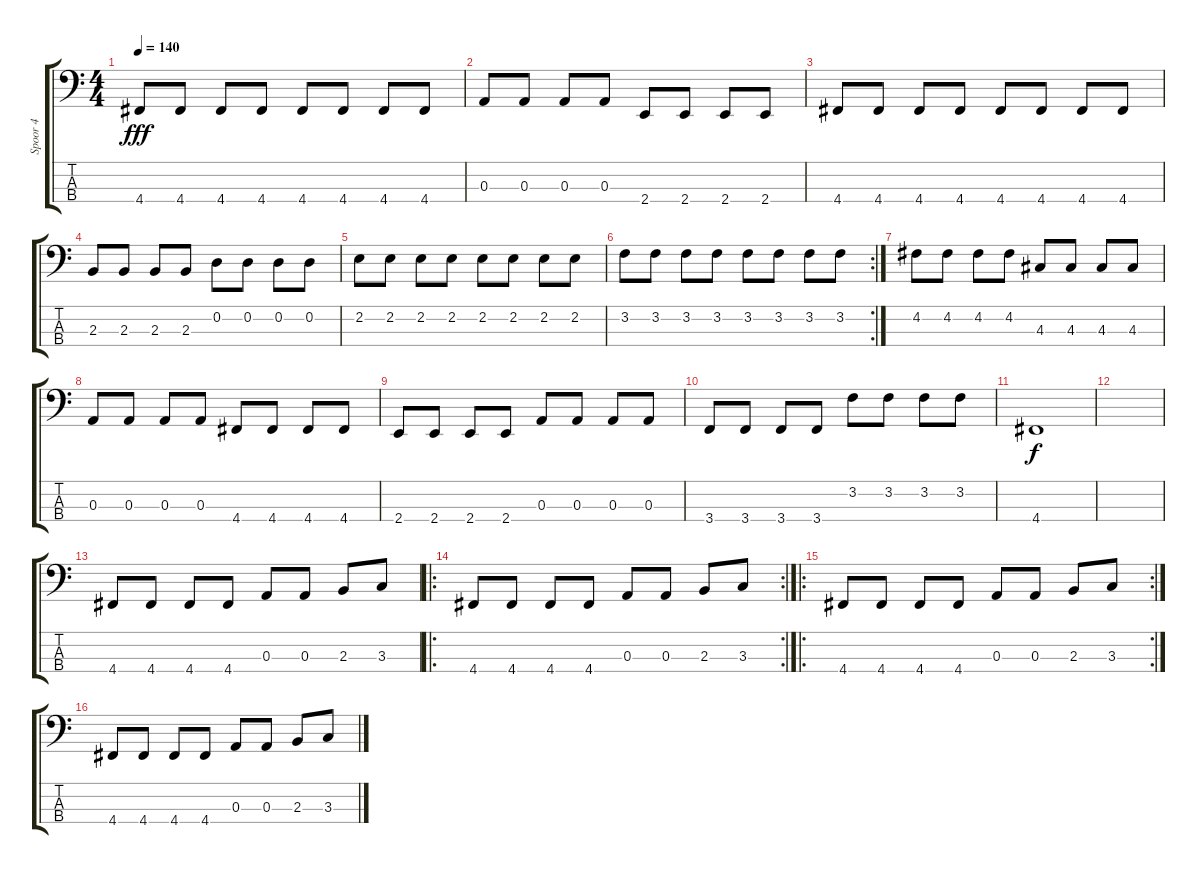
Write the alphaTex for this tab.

\track ("Spoor 4" "Spoor 4") {instrument electricbassfinger}
\staff {score tabs}
\tuning (G2 D2 A1 D1) {hide}
\ts (4 4)
\tempo 140
\clef f4
\ks c
4.4.8{dy fff} 4.4.8 4.4.8 4.4.8 4.4.8 4.4.8 4.4.8 4.4.8 |
0.3.8 0.3.8 0.3.8 0.3.8 2.4.8 2.4.8 2.4.8 2.4.8 |
4.4.8 4.4.8 4.4.8 4.4.8 4.4.8 4.4.8 4.4.8 4.4.8 |
2.3.8 2.3.8 2.3.8 2.3.8 0.2.8 0.2.8 0.2.8 0.2.8 |
2.2.8 2.2.8 2.2.8 2.2.8 2.2.8 2.2.8 2.2.8 2.2.8 |
\rc 2
3.2.8 3.2.8 3.2.8 3.2.8 3.2.8 3.2.8 3.2.8 3.2.8 |
4.2.8 4.2.8 4.2.8 4.2.8 4.3.8 4.3.8 4.3.8 4.3.8 |
0.3.8 0.3.8 0.3.8 0.3.8 4.4.8 4.4.8 4.4.8 4.4.8 |
2.4.8 2.4.8 2.4.8 2.4.8 0.3.8 0.3.8 0.3.8 0.3.8 |
3.4.8 3.4.8 3.4.8 3.4.8 3.2.8 3.2.8 3.2.8 3.2.8 |
4.4.1{dy f} |
|
4.4.8 4.4.8 4.4.8 4.4.8 0.3.8 0.3.8 2.3.8 3.3.8 |
\ro
\rc 2
4.4.8 4.4.8 4.4.8 4.4.8 0.3.8 0.3.8 2.3.8 3.3.8 |
\ro
\rc 2
4.4.8 4.4.8 4.4.8 4.4.8 0.3.8 0.3.8 2.3.8 3.3.8 |
4.4.8 4.4.8 4.4.8 4.4.8 0.3.8 0.3.8 2.3.8 3.3.8
